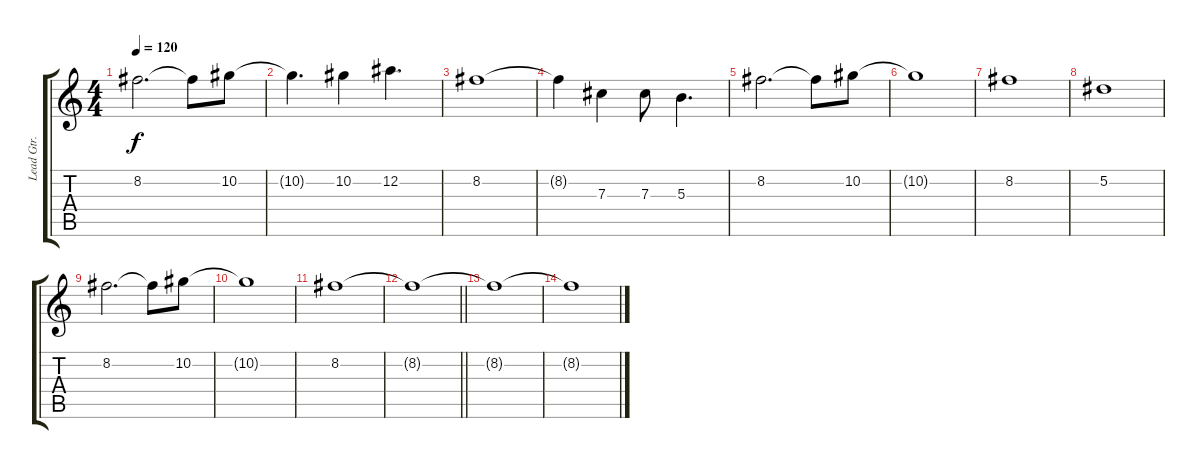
\track ("Lead Gtr." "Lead Gtr.") {instrument distortionguitar}
\staff {score tabs}
\tuning (Eb4 Bb3 Gb3 Db3 Ab2 Eb2) {hide}
\ts (4 4)
\tempo 120
\clef g2
\ks c
8.2.2{d dy f} 8.2{t}.8 10.2.8 |
10.2{t}.4{d} 10.2.4 12.2.4{d} |
8.2.1 |
8.2{t}.4 7.3.4 7.3.8 5.3.4{d} |
8.2.2{d} 8.2{t}.8 10.2.8 |
10.2{t}.1 |
8.2.1 |
5.2.1 |
8.2.2{d} 8.2{t}.8 10.2.8 |
10.2{t}.1 |
8.2.1 |
\barLineRight lightlight
8.2{t}.1 |
8.2{t}.1 |
8.2{t}.1
